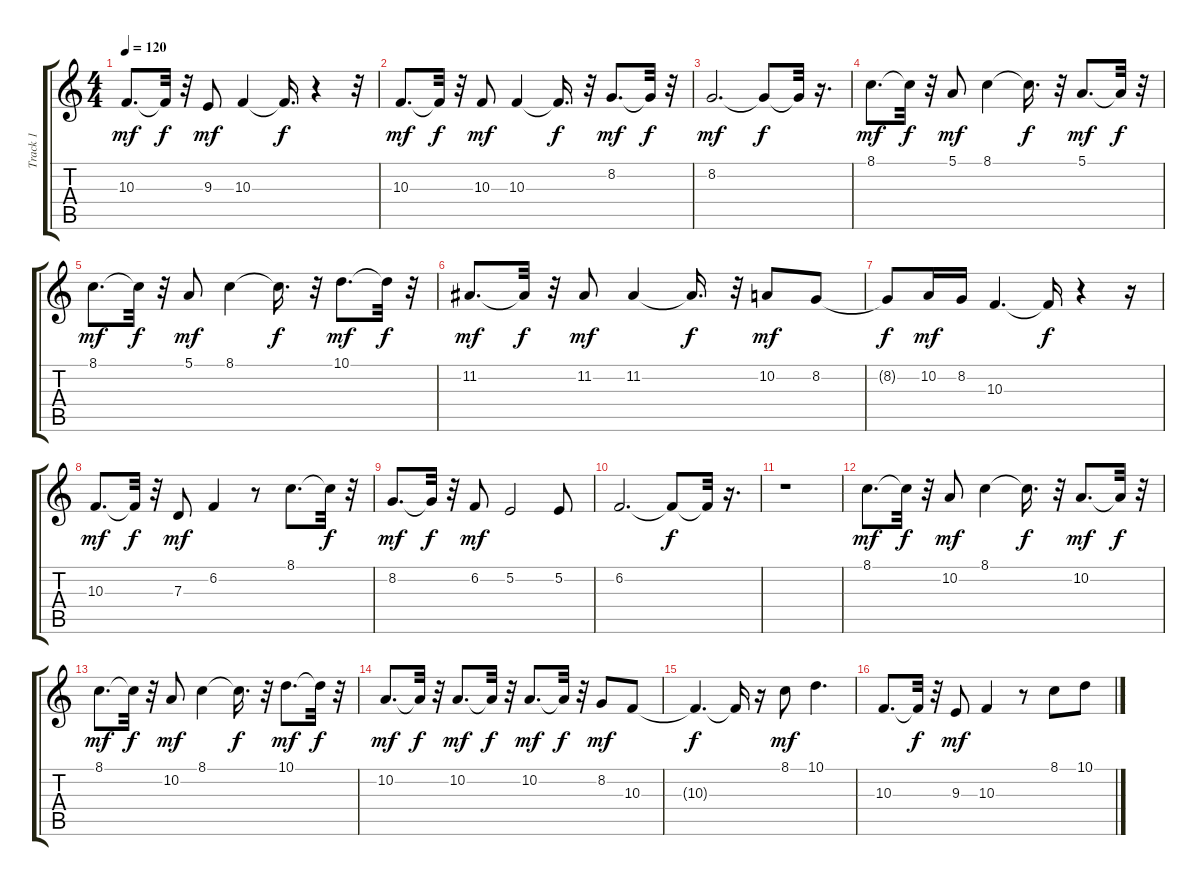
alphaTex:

\track ("Track 1" "Track 1") {instrument synthvoice}
\staff {score tabs}
\tuning (E4 B3 G3 D3 A2 E2) {hide}
\ts (4 4)
\tempo 120
\clef g2
\ks c
10.3.8{d dy mf} 10.3{t}.32{dy f} r.32 9.3.8{dy mf} 10.3.4 10.3{t}.16{d dy f} r.4 r.32 |
10.3.8{d dy mf} 10.3{t}.32{dy f} r.32 10.3.8{dy mf} 10.3.4 10.3{t}.16{d dy f} r.32 8.2.8{d dy mf} 8.2{t}.32{dy f} r.32 |
8.2.2{d dy mf} 8.2{t}.8{dy f} 8.2{t}.32 r.16{d} |
8.1.8{d dy mf} 8.1{t}.32{dy f} r.32 5.1.8{dy mf} 8.1.4 8.1{t}.16{d dy f} r.32 5.1.8{d dy mf} 5.1{t}.32{dy f} r.32 |
8.1.8{d dy mf} 8.1{t}.32{dy f} r.32 5.1.8{dy mf} 8.1.4 8.1{t}.16{d dy f} r.32 10.1.8{d dy mf} 10.1{t}.32{dy f} r.32 |
11.2.8{d dy mf} 11.2{t}.32{dy f} r.32 11.2.8{dy mf} 11.2.4 11.2{t}.16{d dy f} r.32 10.2.8{dy mf} 8.2.8 |
8.2{t}.8{dy f} 10.2.16{dy mf} 8.2.16 10.3.4{d} 10.3{t}.16{dy f} r.4 r.16 |
10.3.8{d dy mf} 10.3{t}.32{dy f} r.32 7.3.8{dy mf} 6.2.4 r.8 8.1.8{d} 8.1{t}.32{dy f} r.32 |
8.2.8{d dy mf} 8.2{t}.32{dy f} r.32 6.2.8{dy mf} 5.2.2 5.2.8 |
6.2.2{d} 6.2{t}.8{dy f} 6.2{t}.32 r.16{d} |
r.1 |
8.1.8{d dy mf} 8.1{t}.32{dy f} r.32 10.2.8{dy mf} 8.1.4 8.1{t}.16{d dy f} r.32 10.2.8{d dy mf} 10.2{t}.32{dy f} r.32 |
8.1.8{d dy mf} 8.1{t}.32{dy f} r.32 10.2.8{dy mf} 8.1.4 8.1{t}.16{d dy f} r.32 10.1.8{d dy mf} 10.1{t}.32{dy f} r.32 |
10.2.8{d dy mf} 10.2{t}.32{dy f} r.32 10.2.8{d dy mf} 10.2{t}.32{dy f} r.32 10.2.8{d dy mf} 10.2{t}.32{dy f} r.32 8.2.8{dy mf} 10.3.8 |
10.3{t}.4{d dy f} 10.3{t}.16 r.16 8.1.8{dy mf} 10.1.4{d} |
10.3.8{d} 10.3{t}.32{dy f} r.32 9.3.8{dy mf} 10.3.4 r.8 8.1.8 10.1.8
